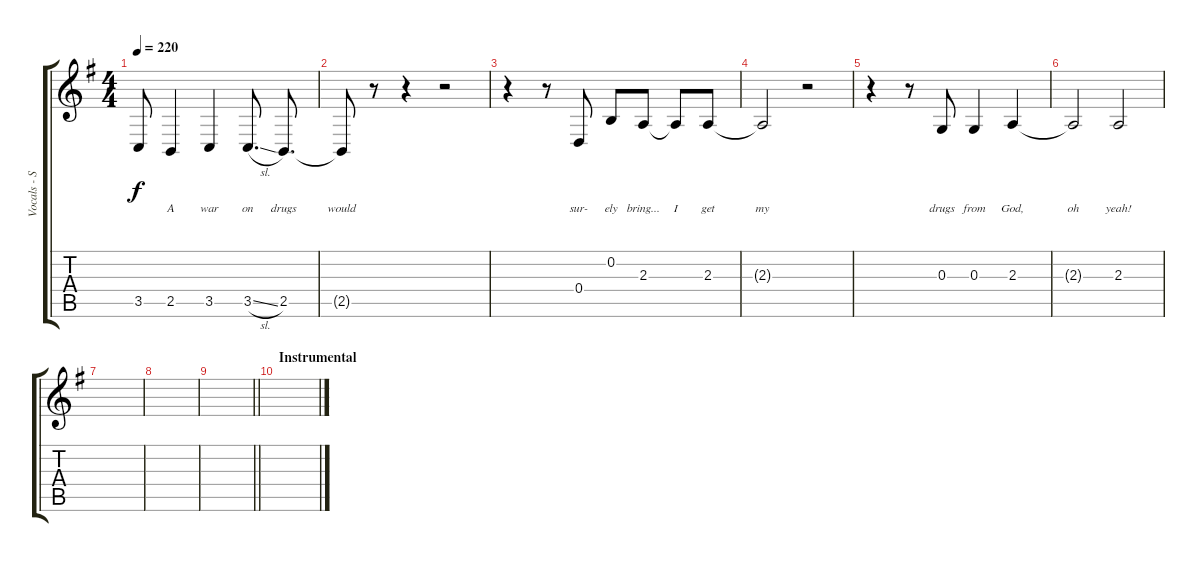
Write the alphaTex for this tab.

\track ("Vocals - Simon Neil" "Vocals - S") {instrument altosax}
\staff {score tabs}
\tuning (E4 B3 G3 D3 A2 E2) {hide}
\ts (4 4)
\tempo 220
\clef g2
\ks eminor
3.5.8{lyrics (0 "") lyrics (1 "") lyrics (2 "") lyrics (3 "") lyrics (4 "") dy f} 2.5.4{lyrics (0 "A") lyrics (1 "") lyrics (2 "") lyrics (3 "") lyrics (4 "")} 3.5.4{lyrics (0 "war") lyrics (1 "") lyrics (2 "") lyrics (3 "") lyrics (4 "")} 3.5{sl}.8{d lyrics (0 "on") lyrics (1 "") lyrics (2 "") lyrics (3 "") lyrics (4 "")} 2.5.8{d lyrics (0 "drugs") lyrics (1 "") lyrics (2 "") lyrics (3 "") lyrics (4 "")} |
2.5{t}.8{lyrics (0 "would") lyrics (1 "") lyrics (2 "") lyrics (3 "") lyrics (4 "")} r.8 r.4 r.2 |
r.4 r.8 0.4.8{lyrics (0 "sur-") lyrics (1 "") lyrics (2 "") lyrics (3 "") lyrics (4 "")} 0.2.8{lyrics (0 "ely") lyrics (1 "") lyrics (2 "") lyrics (3 "") lyrics (4 "")} 2.3.8{lyrics (0 "bring...") lyrics (1 "") lyrics (2 "") lyrics (3 "") lyrics (4 "")} 2.3{t}.8{lyrics (0 "I") lyrics (1 "") lyrics (2 "") lyrics (3 "") lyrics (4 "")} 2.3.8{lyrics (0 "get") lyrics (1 "") lyrics (2 "") lyrics (3 "") lyrics (4 "")} |
2.3{t}.2{lyrics (0 "my") lyrics (1 "") lyrics (2 "") lyrics (3 "") lyrics (4 "")} r.2 |
r.4 r.8 0.3.8{lyrics (0 "drugs") lyrics (1 "") lyrics (2 "") lyrics (3 "") lyrics (4 "")} 0.3.4{lyrics (0 "from") lyrics (1 "") lyrics (2 "") lyrics (3 "") lyrics (4 "")} 2.3.4{lyrics (0 "God,") lyrics (1 "") lyrics (2 "") lyrics (3 "") lyrics (4 "")} |
2.3{t}.2{lyrics (0 "oh") lyrics (1 "") lyrics (2 "") lyrics (3 "") lyrics (4 "")} 2.3.2{lyrics (0 "yeah!") lyrics (1 "") lyrics (2 "") lyrics (3 "") lyrics (4 "")} |
|
|
\barLineRight lightlight
|
\section ("" "Instrumental")
